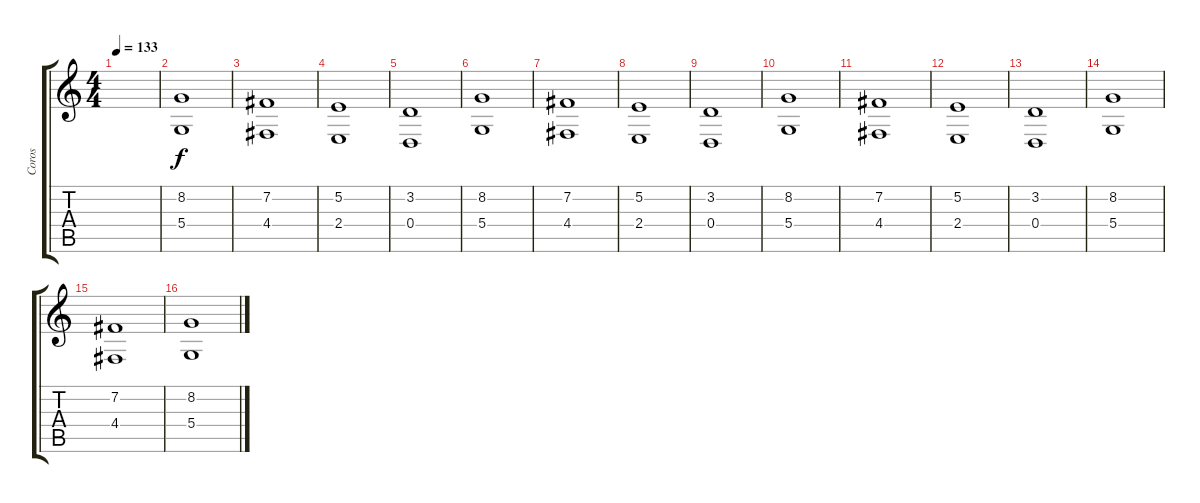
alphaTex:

\track ("Coros" "Coros") {instrument stringensemble1}
\staff {score tabs}
\tuning (E4 B3 G3 D3 A2 E2) {hide}
\ts (4 4)
\tempo 133
\clef g2
\ks c
|
(8.2 5.4).1 |
(7.2 4.4).1 |
(5.2 2.4).1 |
(3.2 0.4).1 |
(8.2 5.4).1 |
(7.2 4.4).1 |
(5.2 2.4).1 |
(3.2 0.4).1 |
(8.2 5.4).1 |
(7.2 4.4).1 |
(5.2 2.4).1 |
(3.2 0.4).1 |
(8.2 5.4).1 |
(7.2 4.4).1 |
(8.2 5.4).1
